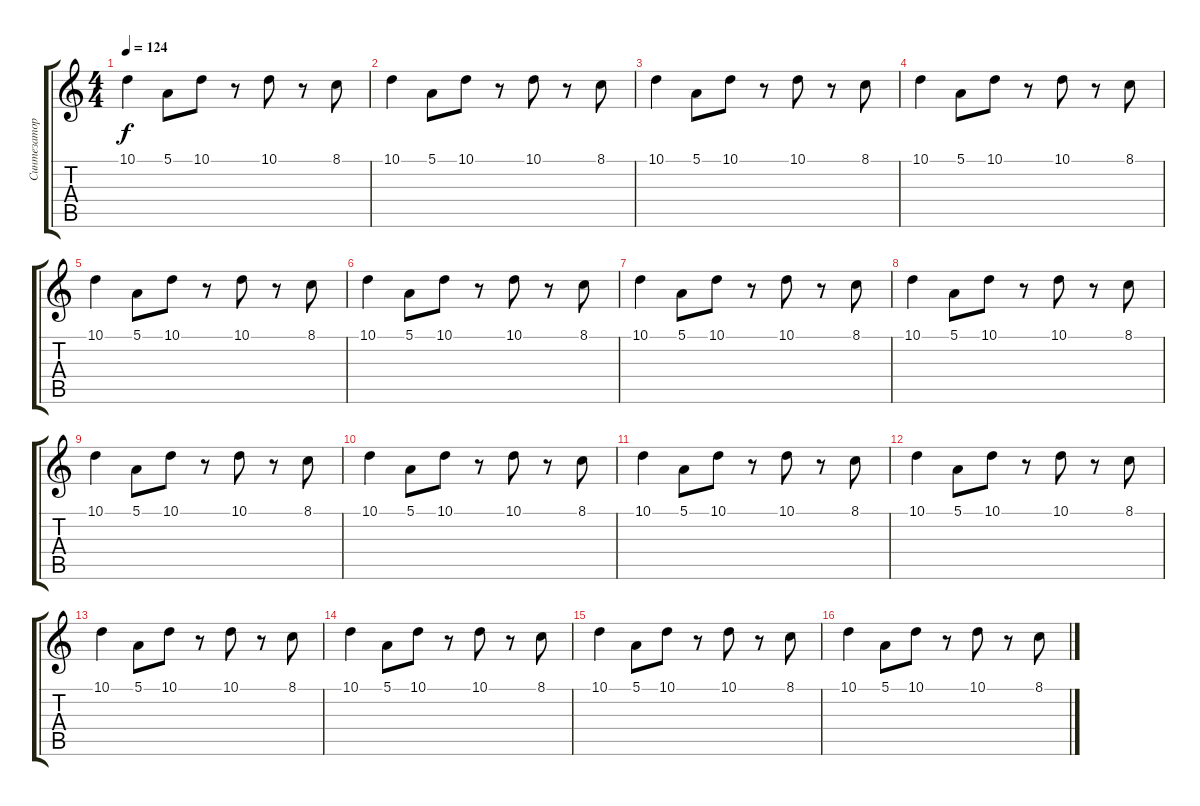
\track ("Синтезатор" "Синтезатор") {instrument whistle}
\staff {score tabs}
\tuning (E4 B3 G3 D3 A2 E2) {hide}
\ts (4 4)
\tempo 124
\clef g2
\ks c
10.1.4{dy f} 5.1.8 10.1.8 r.8 10.1.8 r.8 8.1.8 |
10.1.4 5.1.8 10.1.8 r.8 10.1.8 r.8 8.1.8 |
10.1.4 5.1.8 10.1.8 r.8 10.1.8 r.8 8.1.8 |
10.1.4 5.1.8 10.1.8 r.8 10.1.8 r.8 8.1.8 |
10.1.4 5.1.8 10.1.8 r.8 10.1.8 r.8 8.1.8 |
10.1.4 5.1.8 10.1.8 r.8 10.1.8 r.8 8.1.8 |
10.1.4 5.1.8 10.1.8 r.8 10.1.8 r.8 8.1.8 |
10.1.4 5.1.8 10.1.8 r.8 10.1.8 r.8 8.1.8 |
10.1.4 5.1.8 10.1.8 r.8 10.1.8 r.8 8.1.8 |
10.1.4 5.1.8 10.1.8 r.8 10.1.8 r.8 8.1.8 |
10.1.4 5.1.8 10.1.8 r.8 10.1.8 r.8 8.1.8 |
10.1.4 5.1.8 10.1.8 r.8 10.1.8 r.8 8.1.8 |
10.1.4 5.1.8 10.1.8 r.8 10.1.8 r.8 8.1.8 |
10.1.4 5.1.8 10.1.8 r.8 10.1.8 r.8 8.1.8 |
10.1.4 5.1.8 10.1.8 r.8 10.1.8 r.8 8.1.8 |
10.1.4 5.1.8 10.1.8 r.8 10.1.8 r.8 8.1.8
